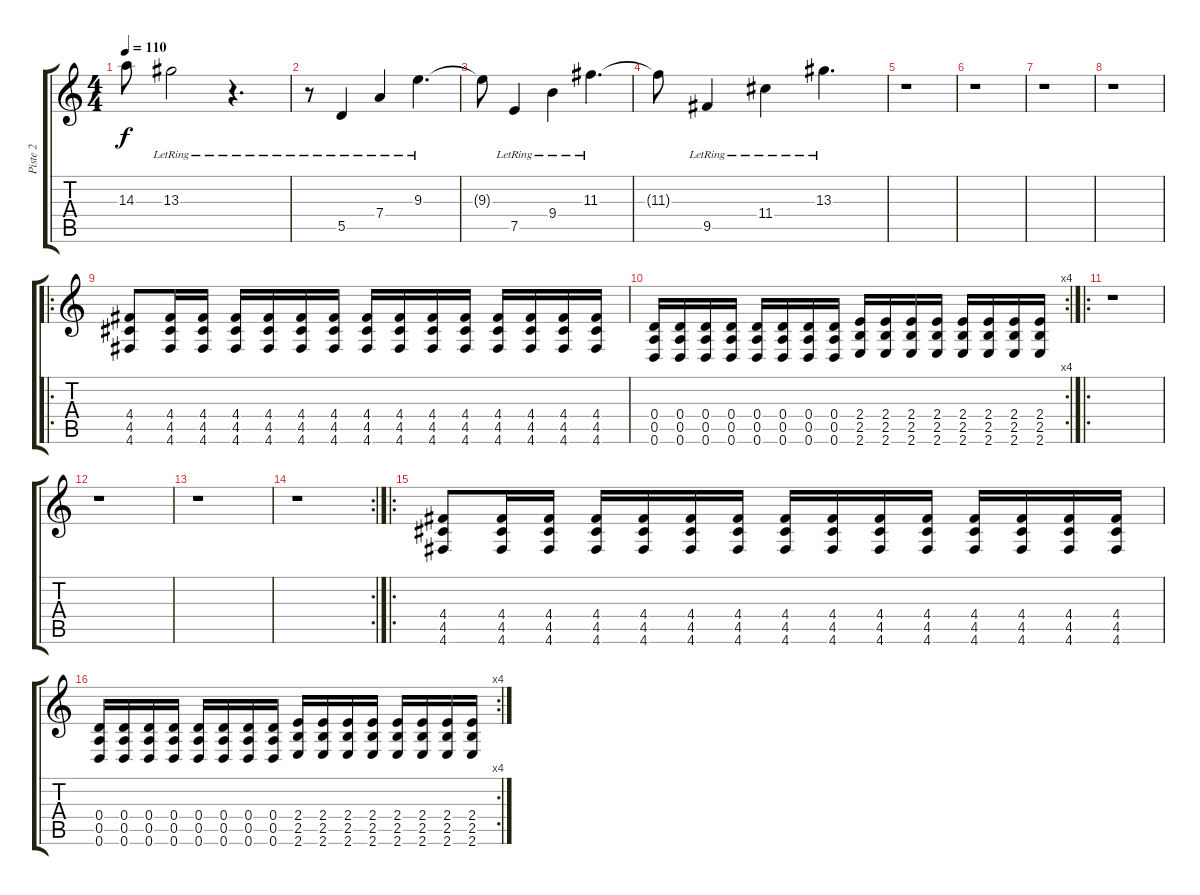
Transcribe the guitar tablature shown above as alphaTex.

\track ("Piste 2" "Piste 2") {instrument electricguitarjazz}
\staff {score tabs}
\tuning (E4 B3 G3 D3 A2 D2) {hide}
\ts (4 4)
\tempo 110
\clef g2
\ks c
14.3{t}.8{dy f} 13.3{lr}.2 r.4{d} |
r.8 5.5{lr}.4{instrument distortionguitar} 7.4{lr}.4 9.3{lr}.4{d} |
9.3{t}.8 7.5{lr}.4 9.4{lr}.4 11.3{lr}.4{d instrument distortionguitar} |
11.3{t}.8 9.5{lr}.4 11.4{lr}.4 13.3{lr}.4{d} |
r.1 |
r.1 |
r.1 |
r.1 |
\ro
(4.4 4.5 4.6).8{instrument distortionguitar} (4.4 4.5 4.6).16 (4.4 4.5 4.6).16 (4.4 4.5 4.6).16 (4.4 4.5 4.6).16 (4.4 4.5 4.6).16 (4.4 4.5 4.6).16 (4.4 4.5 4.6).16 (4.4 4.5 4.6).16 (4.4 4.5 4.6).16 (4.4 4.5 4.6).16 (4.4 4.5 4.6).16 (4.4 4.5 4.6).16 (4.4 4.5 4.6).16 (4.4 4.5 4.6).16 |
\rc 4
(0.4 0.5 0.6).16 (0.4 0.5 0.6).16 (0.4 0.5 0.6).16 (0.4 0.5 0.6).16 (0.4 0.5 0.6).16 (0.4 0.5 0.6).16 (0.4 0.5 0.6).16 (0.4 0.5 0.6).16 (2.4 2.5 2.6).16 (2.4 2.5 2.6).16 (2.4 2.5 2.6).16 (2.4 2.5 2.6).16 (2.4 2.5 2.6).16 (2.4 2.5 2.6).16 (2.4 2.5 2.6).16 (2.4 2.5 2.6).16 |
\ro
r.1 |
r.1 |
r.1 |
\rc 2
r.1 |
\ro
(4.4 4.5 4.6).8{instrument distortionguitar} (4.4 4.5 4.6).16 (4.4 4.5 4.6).16 (4.4 4.5 4.6).16 (4.4 4.5 4.6).16 (4.4 4.5 4.6).16 (4.4 4.5 4.6).16 (4.4 4.5 4.6).16 (4.4 4.5 4.6).16 (4.4 4.5 4.6).16 (4.4 4.5 4.6).16 (4.4 4.5 4.6).16 (4.4 4.5 4.6).16 (4.4 4.5 4.6).16 (4.4 4.5 4.6).16 |
\rc 4
(0.4 0.5 0.6).16 (0.4 0.5 0.6).16 (0.4 0.5 0.6).16 (0.4 0.5 0.6).16 (0.4 0.5 0.6).16 (0.4 0.5 0.6).16 (0.4 0.5 0.6).16 (0.4 0.5 0.6).16 (2.4 2.5 2.6).16 (2.4 2.5 2.6).16 (2.4 2.5 2.6).16 (2.4 2.5 2.6).16 (2.4 2.5 2.6).16 (2.4 2.5 2.6).16 (2.4 2.5 2.6).16 (2.4 2.5 2.6).16
